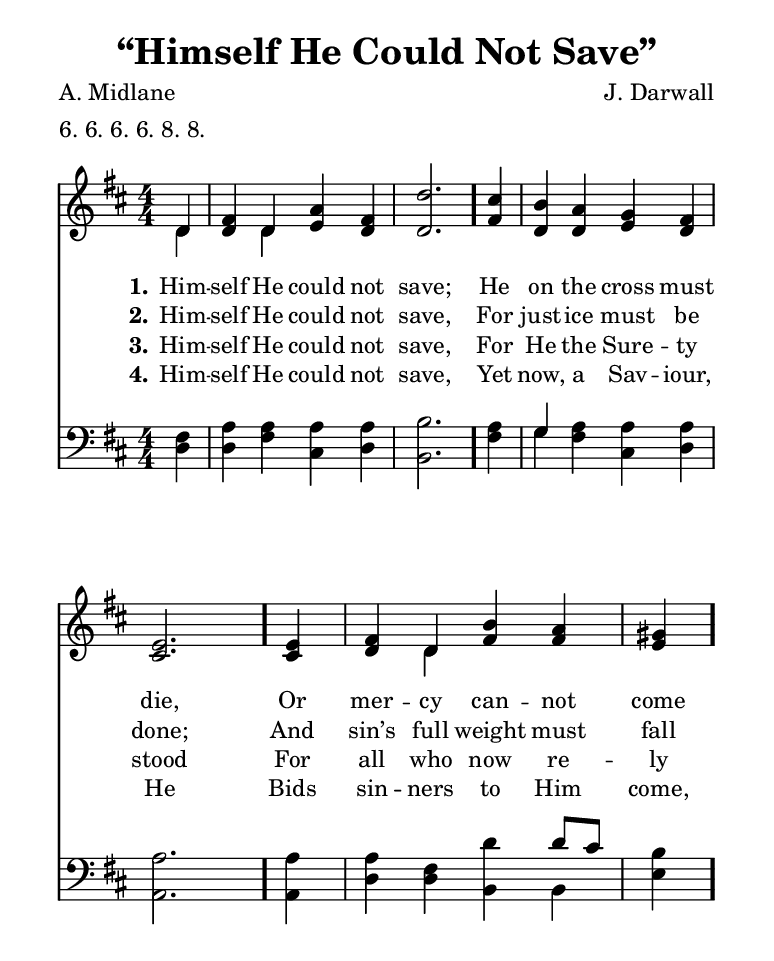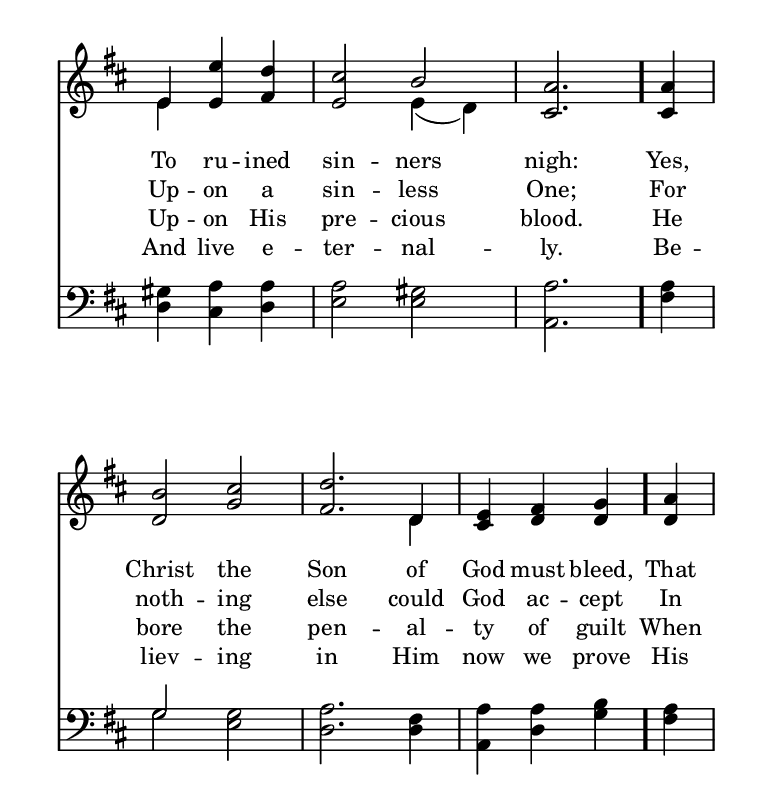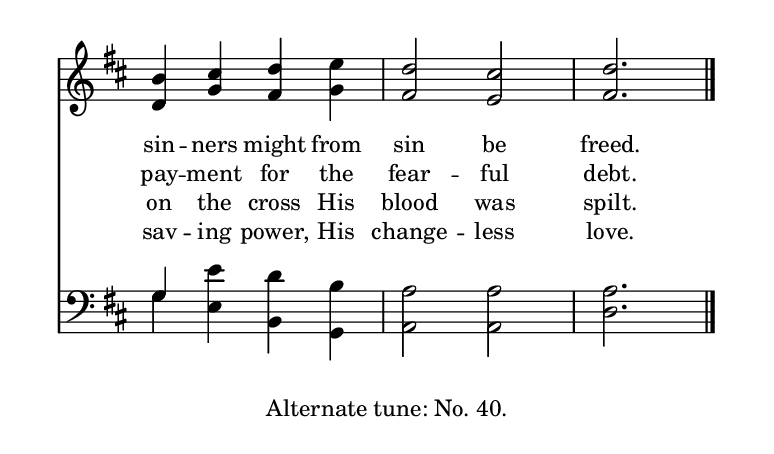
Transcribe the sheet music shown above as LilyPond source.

\include "common/global.ily"
\paper {
  \include "common/paper.ily"
  ragged-bottom = ##t
  ragged-last-bottom = ##t
  systems-per-page = #(cond (is-eogsized 3) (#t #f))
  system-system-spacing.padding = 11
}

\header{
  hymnnumber = "115"
  title = "“Himself He Could Not Save”"
  tunename = "Darwall"
  meter = "6. 6. 6. 6. 8. 8."
  poet = "A. Midlane"
  composer = "J. Darwall"
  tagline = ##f
}

% for fermata in MIDI
ta = { \tempo 4=120 }
tb = { \tempo 4=60 }

patternAA = { c4 | c4 c4 c4 c4 | c2. }

patternBA = { c4 | c4 c4 c4 c4      | c4 }
patternBB = { c4 | c4 c4 c4 c8[ c8] | c4 }

patternCA = { c4 c4 c4 | c2 c2      | c2. }
patternCB = { c4 c4 c4 | c2 c4( c4) | c2. }

patternDA = { c4 | c2 c2 | c2. c4 | c4 c4 c4 }

patternEA = { c4 | c4 c4 c4 c4 | c2 c2 | c2. }

global = {
  \include "common/overrides.ily"
  \override Staff.TimeSignature.style = #'numbered
  \time 4/4
  \override Score.MetronomeMark.transparent = ##t % hide all fermata changes too
  \ta
  \key d \major
  \partial 4
  \autoBeamOff
}

notesSoprano = {
\global
\relative c' {

  \changePitch \patternAA { d | fis d a' fis | d' }
  \changePitch \patternAA { cis | b a g fis | e }
  \changePitch \patternBA { e | fis d b' a | gis }
  \changePitch \patternCA { e e' d | cis b | a }

  \changePitch \patternDA { a | b cis | d d, | e fis g }
  \changePitch \patternEA { a | b cis d e | d cis | d }

  \bar "|."

}
}

notesAlto = {
\global
\relative e' {

  \changePitch \patternAA { d | d d e d | d }
  \changePitch \patternAA { fis | d d e d | cis }
  \changePitch \patternBA { cis | d d fis fis | e }
  \changePitch \patternCB { e e fis | e e( d) | cis }

  \changePitch \patternDA { cis | d g | fis d | cis d d }
  \changePitch \patternEA { d | d g fis g | fis e | fis }

}
}

notesTenor = {
\global
\relative a {

  \changePitch \patternAA { fis | a a a a | b }
  \changePitch \patternAA { a | g a a a | a }
  \changePitch \patternBB { a | a fis d' d[ cis] | b }
  \changePitch \patternCA { gis a a | a gis | a } % original has g's here, not gis's

  \changePitch \patternDA { a | g g | a fis | a a b }
  \changePitch \patternEA { a | g e' d b | a a | a }

}
}

notesBass = {
\global
\relative f {

  \changePitch \patternAA { d | d fis cis d | b }
  \changePitch \patternAA { fis' | g fis cis d | a }
  \changePitch \patternBA { a | d d b b | e }
  \changePitch \patternCA { d cis d | e e | a, }

  \changePitch \patternDA { fis' | g e | d d | a d g }
  \changePitch \patternEA { fis | g e b g | a a | d }

}
}

wordsA = \lyricmode {
\set stanza = "1."

Him -- self He could not save; \bar "."
He on the cross must die, \bar "."
Or mer -- cy can -- not come \bar "."
To ru -- ined sin -- ners nigh: \bar "."
Yes, Christ the Son of God must bleed, \bar "."
That sin -- ners might from sin be freed. \bar "."

}

wordsB = \lyricmode {
\set stanza = "2."

Him -- self He could not save,
For just -- ice must be done;
And sin’s full weight must fall
Up -- on a sin -- less One;
For noth -- ing else could God ac -- cept
In pay -- ment for the fear -- ful debt.

}

wordsC = \lyricmode {
\set stanza = "3."

Him -- self He could not save,
For He the Sure -- ty stood
For all who now re -- ly Up -- on His pre -- cious blood.
He bore the pen -- al -- ty of guilt
When on the cross His blood was spilt.

}

wordsD = \lyricmode {
\set stanza = "4."

Him -- self He could not save,
Yet now, a Sav -- iour, He
Bids sin -- ners to Him come,
And live e -- ter -- nal -- ly.
Be -- liev -- ing in Him now we prove
His sav -- ing power, His change -- less love.

}

\score {
  \context ChoirStaff <<
    \context Staff = upper <<
      \set Staff.autoBeaming = ##f
      \set ChoirStaff.systemStartDelimiter = #'SystemStartBar
      \set ChoirStaff.printPartCombineTexts = ##f
      \partcombine #'(2 . 9) \notesSoprano \notesAlto
      \context NullVoice = sopranos { \voiceOne << \notesSoprano >> }
      \context NullVoice = altos { \voiceTwo << \notesAlto >> }
      \context Lyrics = one   \lyricsto sopranos \wordsA
      \context Lyrics = two   \lyricsto sopranos \wordsB
      \context Lyrics = three \lyricsto sopranos \wordsC
      \context Lyrics = four  \lyricsto sopranos \wordsD
    >>
    \context Staff = men <<
      \set Staff.autoBeaming = ##f
      \clef bass
      \set ChoirStaff.printPartCombineTexts = ##f
      \partcombine #'(2 . 9) \notesTenor \notesBass
      \context NullVoice = tenors { \voiceOne << \notesTenor >> }
      \context NullVoice = basses { \voiceTwo << \notesBass >> }
    >>
  >>
  \layout {
    \include "common/layout.ily"
  }
  \midi{
    \include "common/midi.ily"
  }
}

\noPageBreak \markup { \vspace #2 \fill-line { \raise #2 \line { Alternate tune: No. 40. } } }

\version "2.19.49"  % necessary for upgrading to future LilyPond versions.

% vi:set et ts=2 sw=2 ai nocindent syntax=lilypond:
